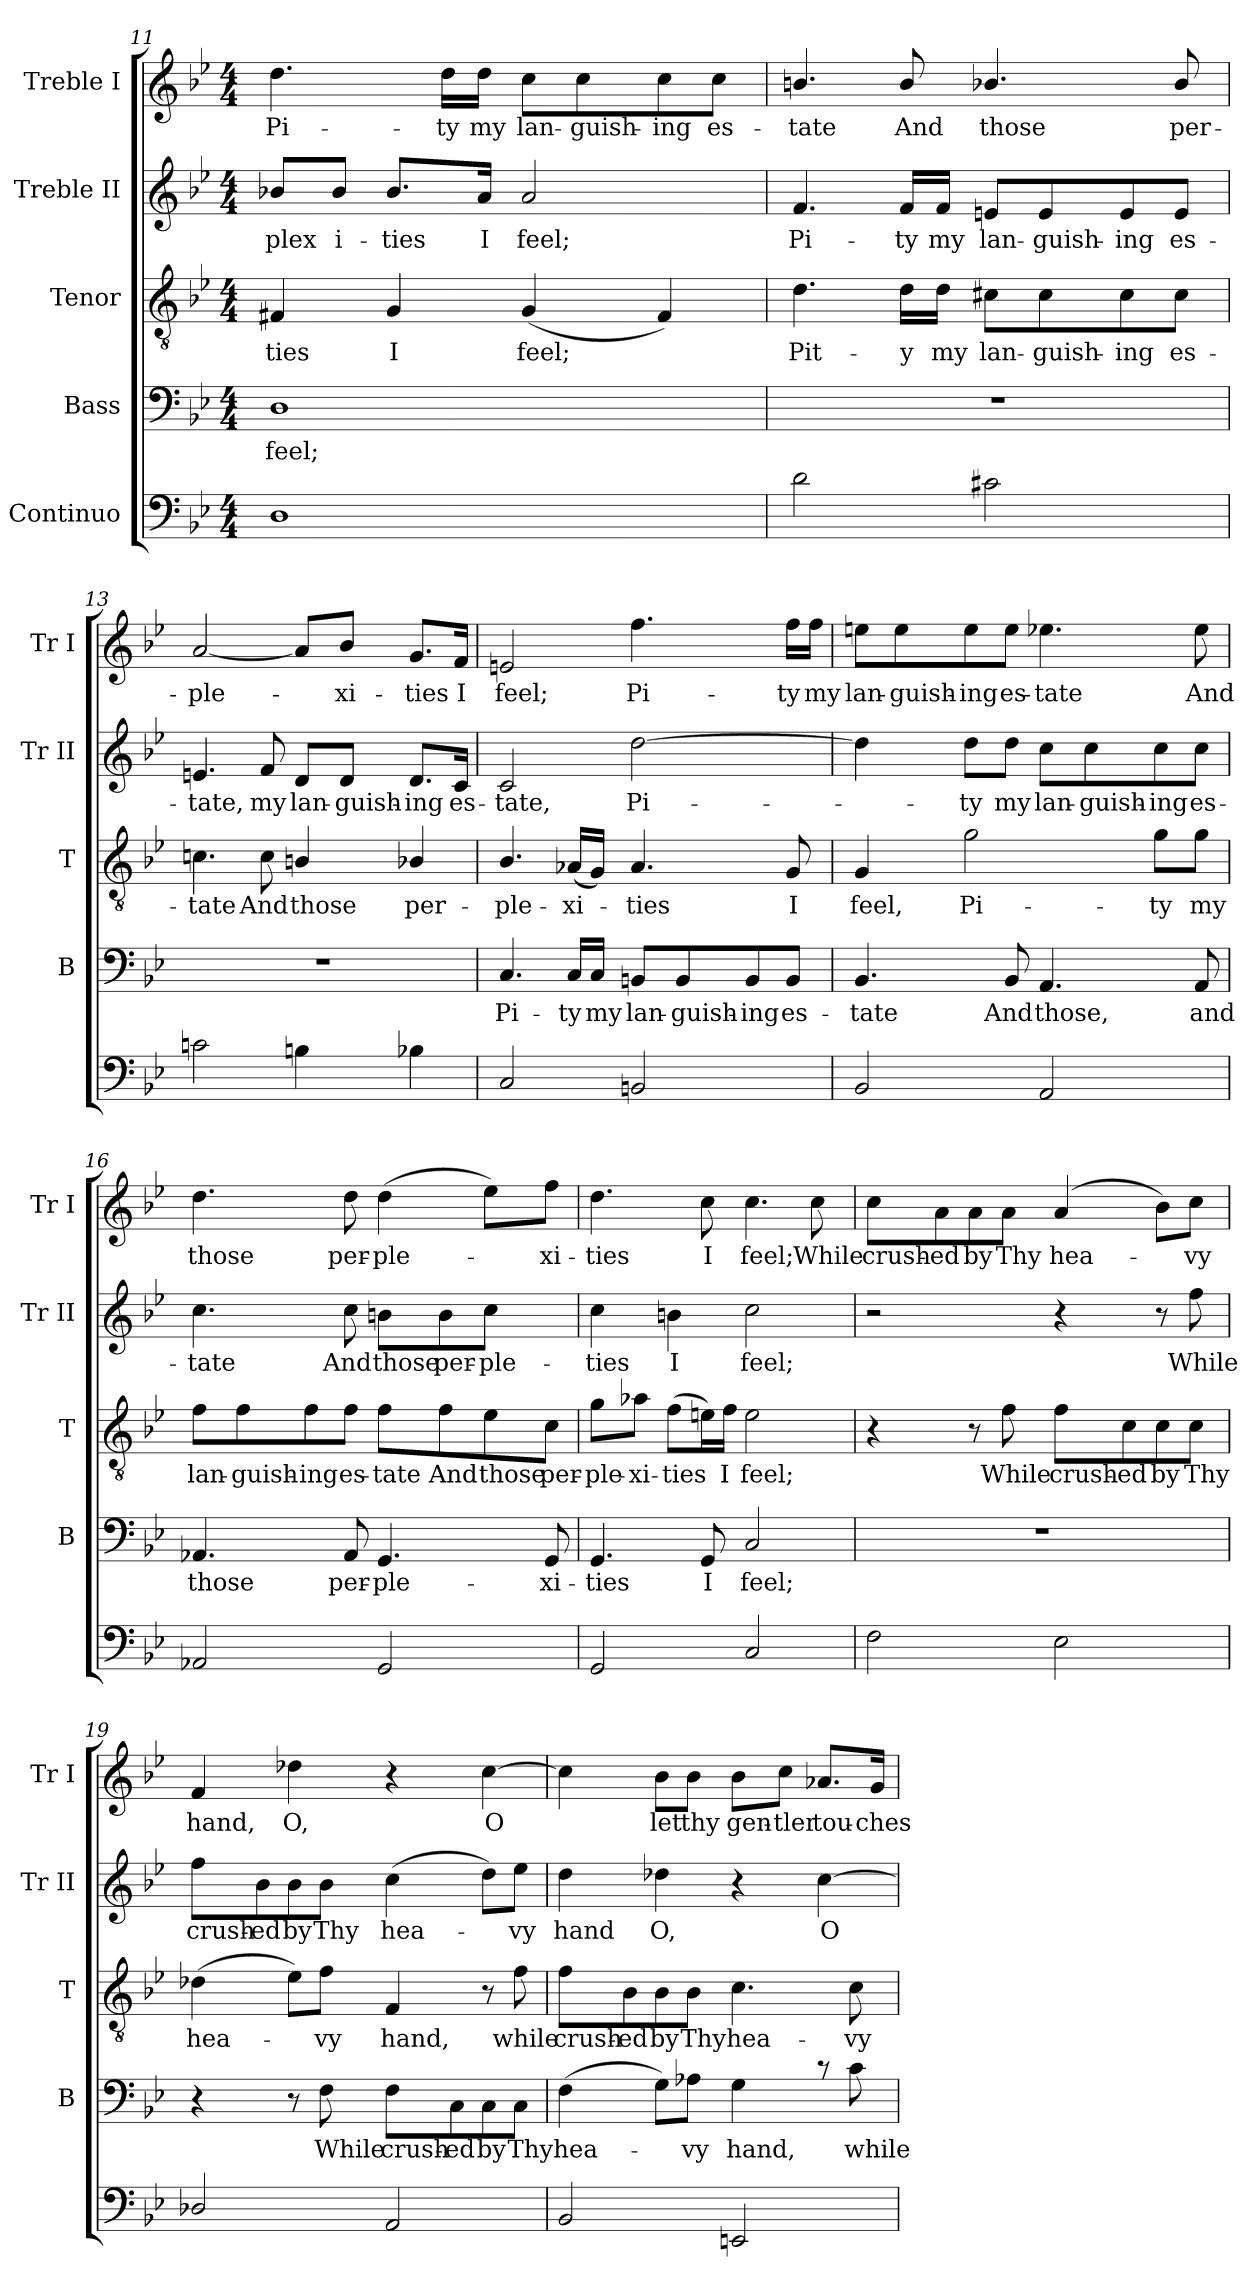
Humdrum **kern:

**kern	**kern	**text	**kern	**text	**kern	**text	**kern	**text
*part5	*part4	*part4	*part3	*part3	*part2	*part2	*part1	*part1
*staff5	*staff4	*staff4	*staff3	*staff3	*staff2	*staff2	*staff1	*staff1
*I"Continuo	*I"Bass	*	*I"Tenor	*	*I"Treble II	*	*I"Treble I	*
*	*I'B	*	*I'T	*	*I'Tr II	*	*I'Tr I	*
!!LO:PB:g=z
*clefF4	*clefF4	*	*clefGv2	*	*clefG2	*	*clefG2	*
*k[b-e-]	*k[b-e-]	*	*k[b-e-]	*	*k[b-e-]	*	*k[b-e-]	*
*B-:	*B-:	*	*B-:	*	*B-:	*	*B-:	*
*M4/4	*M4/4	*	*M4/4	*	*M4/4	*	*M4/4	*
=11	=11	=11	=11	=11	=11	=11	=11	=11
!	!	!LO:LY:b	!	!LO:LY:b	!	!LO:LY:b	!	!LO:LY:b
1D	1D	feel;	4F#X/	-ties	8b-X/L	-plex	4.dd\	Pi-
!	!	!	!	!	!	!LO:LY:b	!	!
.	.	.	.	.	8b-/J	-i-	.	.
!	!	!	!	!LO:LY:b	!	!LO:LY:b	!	!
.	.	.	4G/	I	8.b-/L	-ties	.	.
!	!	!	!	!	!	!	!	!LO:LY:b
.	.	.	.	.	.	.	16dd\LL	-ty
!	!	!	!	!	!	!LO:LY:b	!	!LO:LY:b
.	.	.	.	.	16a/Jk	I	16dd\JJ	my
!	!	!	!	!LO:LY:b	!	!LO:LY:b	!	!LO:LY:b
.	.	.	(<4G/	feel;	2a/	feel;	8cc\L	lan-
!	!	!	!	!	!	!	!	!LO:LY:b
.	.	.	.	.	.	.	8cc\	-guish-
!	!	!	!	!	!	!	!	!LO:LY:b
.	.	.	4F#/)	.	.	.	8cc\	-ing
!	!	!	!	!	!	!	!	!LO:LY:b
.	.	.	.	.	.	.	8cc\J	es-
=12	=12	=12	=12	=12	=12	=12	=12	=12
!	!	!	!	!LO:LY:b	!	!LO:LY:b	!	!LO:LY:b
2d\	1r	.	4.d\	Pit-	4.f/	Pi-	4.bn/	-tate
!	!	!	!	!LO:LY:b	!	!LO:LY:b	!	!LO:LY:b
.	.	.	16d\LL	-y	16f/LL	-ty	8b/	And
!	!	!	!	!LO:LY:b	!	!LO:LY:b	!	!
.	.	.	16d\JJ	my	16f/JJ	my	.	.
!	!	!	!	!LO:LY:b	!	!LO:LY:b	!	!LO:LY:b
2c#X\	.	.	8c#X\L	lan-	8en/L	lan-	4.b-X/	those
!	!	!	!	!LO:LY:b	!	!LO:LY:b	!	!
.	.	.	8c#\	-guish-	8e/	-guish-	.	.
!	!	!	!	!LO:LY:b	!	!LO:LY:b	!	!
.	.	.	8c#\	-ing	8e/	-ing	.	.
!	!	!	!	!LO:LY:b	!	!LO:LY:b	!	!LO:LY:b
.	.	.	8c#\J	es-	8e/J	es-	8b-/	per-
=13	=13	=13	=13	=13	=13	=13	=13	=13
!	!	!	!	!LO:LY:b	!	!LO:LY:b	!	!LO:LY:b
2cni\	1r	.	4.cni\	-tate	4.en/	-tate,	[2a/	-ple-
!	!	!	!	!LO:LY:b	!	!LO:LY:b	!	!
.	.	.	8c\	And	8f/	my	.	.
!	!	!	!	!LO:LY:b	!	!LO:LY:b	!	!
4Bn\	.	.	4Bn/	those	8d/L	lan-	8a/L]	.
!	!	!	!	!	!	!LO:LY:b	!	!LO:LY:b
.	.	.	.	.	8d/J	-guish-	8b-/J	xi-
!	!	!	!	!LO:LY:b	!	!LO:LY:b	!	!LO:LY:b
4B-X\	.	.	4B-X/	per-	8.d/L	-ing	8.g/L	-ties
!	!	!	!	!	!	!LO:LY:b	!	!LO:LY:b
.	.	.	.	.	16c/Jk	es-	16f/Jk	I
!!LO:LB:g=z
=14	=14	=14	=14	=14	=14	=14	=14	=14
!	!	!LO:LY:b	!	!LO:LY:b	!	!LO:LY:b	!	!LO:LY:b
2C/	4.C/	Pi-	4.B-/	-ple-	2c/	-tate,	2en/	feel;
!	!	!LO:LY:b	!	!LO:LY:b	!	!	!	!
.	16C/LL	-ty	(<16A-X/LL	-xi-	.	.	.	.
!	!	!LO:LY:b	!	!	!	!	!	!
.	16C/JJ	my	16G/JJ)	.	.	.	.	.
!	!	!LO:LY:b	!	!LO:LY:b	!	!LO:LY:b	!	!LO:LY:b
2BBn/	8BBn/L	lan-	4.A-/	ties	[2dd\	Pi-	4.ff\	Pi-
!	!	!LO:LY:b	!	!	!	!	!	!
.	8BB/	-guish-	.	.	.	.	.	.
!	!	!LO:LY:b	!	!	!	!	!	!
.	8BB/	-ing	.	.	.	.	.	.
!	!	!LO:LY:b	!	!LO:LY:b	!	!	!	!LO:LY:b
.	8BB/J	es-	8G/	I	.	.	16ff\LL	-ty
!	!	!	!	!	!	!	!	!LO:LY:b
.	.	.	.	.	.	.	16ff\JJ	my
=15	=15	=15	=15	=15	=15	=15	=15	=15
!	!	!LO:LY:b	!	!LO:LY:b	!	!	!	!LO:LY:b
2BB-i/	4.BB-i/	-tate	4G/	feel,	4dd\]	.	8een\L	lan-
!	!	!	!	!	!	!	!	!LO:LY:b
.	.	.	.	.	.	.	8ee\	-guish-
!	!	!	!	!LO:LY:b	!	!LO:LY:b	!	!LO:LY:b
.	.	.	2g\	Pi-	8dd\L	ty	8ee\	-ing
!	!	!LO:LY:b	!	!	!	!LO:LY:b	!	!LO:LY:b
.	8BB-/	And	.	.	8dd\J	my	8ee\J	es-
!	!	!LO:LY:b	!	!	!	!LO:LY:b	!	!LO:LY:b
2AA/	4.AA/	those,	.	.	8cc\L	lan-	4.ee-X\	-tate
!	!	!	!	!	!	!LO:LY:b	!	!
.	.	.	.	.	8cc\	-guish-	.	.
!	!	!	!	!LO:LY:b	!	!LO:LY:b	!	!
.	.	.	8g\L	-ty	8cc\	-ing	.	.
!	!	!LO:LY:b	!	!LO:LY:b	!	!LO:LY:b	!	!LO:LY:b
.	8AA/	and	8g\J	my	8cc\J	es-	8ee-\	And
=16	=16	=16	=16	=16	=16	=16	=16	=16
!	!	!LO:LY:b	!	!LO:LY:b	!	!LO:LY:b	!	!LO:LY:b
2AA-X/	4.AA-X/	those	8f\L	lan-	4.cc\	-tate	4.dd\	those
!	!	!	!	!LO:LY:b	!	!	!	!
.	.	.	8f\	-guish-	.	.	.	.
!	!	!	!	!LO:LY:b	!	!	!	!
.	.	.	8f\	-ing	.	.	.	.
!	!	!LO:LY:b	!	!LO:LY:b	!	!LO:LY:b	!	!LO:LY:b
.	8AA-/	per-	8f\J	es-	8cc\	And	8dd\	per-
!	!	!LO:LY:b	!	!LO:LY:b	!	!LO:LY:b	!	!LO:LY:b
2GG/	4.GG/	-ple-	8f\L	-tate	8bn\L	those	(>4dd\	-ple-
!	!	!	!	!LO:LY:b	!	!LO:LY:b	!	!
.	.	.	8f\	And	8b\	per-	.	.
!	!	!	!	!LO:LY:b	!	!LO:LY:b	!	!
.	.	.	8e-\	those	8cc\J	-ple-	8ee-\L)	.
!	!	!LO:LY:b	!	!LO:LY:b	!	!	!	!LO:LY:b
.	8GG/	-xi-	8c\J	per-	8ryy	.	8ff\J	xi-
!!LO:LB:g=z
=17	=17	=17	=17	=17	=17	=17	=17	=17
!	!	!LO:LY:b	!	!LO:LY:b	!	!LO:LY:b	!	!LO:LY:b
2GG/	4.GG/	-ties	8g\L	-ple-	4cc\	-ties	4.dd\	-ties
!	!	!	!	!LO:LY:b	!	!	!	!
.	.	.	8a-X\J	-xi-	.	.	.	.
!	!	!	!	!LO:LY:b	!	!LO:LY:b	!	!
.	.	.	(>8f\L	-ties	4bn\	I	.	.
!	!	!LO:LY:b	!	!	!	!	!	!LO:LY:b
.	8GG/	I	16en\L)	.	.	.	8cc\	I
!	!	!	!	!LO:LY:b	!	!	!	!
.	.	.	16f\JJ	I	.	.	.	.
!	!	!LO:LY:b	!	!LO:LY:b	!	!LO:LY:b	!	!LO:LY:b
2C/	2C/	feel;	2e\	feel;	2cc\	feel;	4.cc\	feel;
!	!	!	!	!	!	!	!	!LO:LY:b
.	.	.	.	.	.	.	8cc\	While
=18	=18	=18	=18	=18	=18	=18	=18	=18
!	!	!	!	!	!	!	!	!LO:LY:b
2F\	1r	.	4r	.	2r	.	8cc\L	crush-
!	!	!	!	!	!	!	!	!LO:LY:b
.	.	.	.	.	.	.	8a\	-ed
!	!	!	!	!	!	!	!	!LO:LY:b
.	.	.	8r	.	.	.	8a\	by
!	!	!	!	!LO:LY:b	!	!	!	!LO:LY:b
.	.	.	8f\	While	.	.	8a\J	Thy
!	!	!	!	!LO:LY:b	!	!	!	!LO:LY:b
2E-\	.	.	8f\L	crush-	4r	.	(<4a/	hea-
!	!	!	!	!LO:LY:b	!	!	!	!
.	.	.	8c\	-ed	.	.	.	.
!	!	!	!	!LO:LY:b	!	!	!	!
.	.	.	8c\	by	8r	.	8b-\L)	.
!	!	!	!	!LO:LY:b	!	!LO:LY:b	!	!LO:LY:b
.	.	.	8c\J	Thy	8ff\	While	8cc\J	vy
=19	=19	=19	=19	=19	=19	=19	=19	=19
!	!	!	!	!LO:LY:b	!	!LO:LY:b	!	!LO:LY:b
2D-X/	4r	.	(>4d-X\	hea-	8ff\L	crush-	4f/	hand,
!	!	!	!	!	!	!LO:LY:b	!	!
.	.	.	.	.	8b-\	-ed	.	.
!	!	!	!	!	!	!LO:LY:b	!	!LO:LY:b
.	8r	.	8e-\L)	.	8b-\	by	4dd-X\	O,
!	!	!LO:LY:b	!	!LO:LY:b	!	!LO:LY:b	!	!
.	8F\	While	8f\J	vy	8b-\J	Thy	.	.
!	!	!LO:LY:b	!	!LO:LY:b	!	!LO:LY:b	!	!
2AA/	8F\L	crush-	4F/	hand,	(>4cc\	hea-	4r	.
!	!	!LO:LY:b	!	!	!	!	!	!
.	8C\	-ed	.	.	.	.	.	.
!	!	!LO:LY:b	!	!	!	!	!	!LO:LY:b
.	8C\	by	8r	.	8dd\L)	.	[4cc\	O
!	!	!LO:LY:b	!	!LO:LY:b	!	!LO:LY:b	!	!
.	8C\J	Thy	8f\	while	8ee-\J	vy	.	.
!!LO:PB:g=z
=20	=20	=20	=20	=20	=20	=20	=20	=20
!	!	!LO:LY:b	!	!LO:LY:b	!	!LO:LY:b	!	!
*	*^	*	*	*	*	*	*	*
2BB-/	(>4F\	1ryy	hea-	8f\L	crush-	4dd\	hand	4cc\]	.
!	!	!	!	!	!LO:LY:b	!	!	!	!
.	.	.	.	8B-\	-ed	.	.	.	.
!	!	!	!	!	!LO:LY:b	!	!LO:LY:b	!	!LO:LY:b
.	8G\L)	.	.	8B-\	by	4dd-X\	O,	8b-\L	let
!	!	!	!LO:LY:b	!	!LO:LY:b	!	!	!	!LO:LY:b
.	8A-X\J	.	vy	8B-\J	Thy	.	.	8b-\J	thy
!	!	!	!LO:LY:b	!	!LO:LY:b	!	!	!	!LO:LY:b
2EEn/	4G\	.	hand,	4.c\	hea-	4r	.	8b-\L	gen-
!	!	!	!	!	!	!	!	!	!LO:LY:b
.	.	.	.	.	.	.	.	8cc\J	-tler
!	!	!	!	!	!	!	!LO:LY:b	!	!LO:LY:b
.	8r	.	.	.	.	[4cc\	O	8.a-X/L	tou-
!	!	!	!LO:LY:b	!	!LO:LY:b	!	!	!	!
.	8c\	.	while	8c\	-vy	.	.	.	.
!	!	!	!	!	!	!	!	!	!LO:LY:b
.	.	.	.	.	.	.	.	16g/Jk	-ches
*	*v	*v	*	*	*	*	*	*	*
=	=	=	=	=	=	=	=	=
*-	*-	*-	*-	*-	*-	*-	*-	*-
